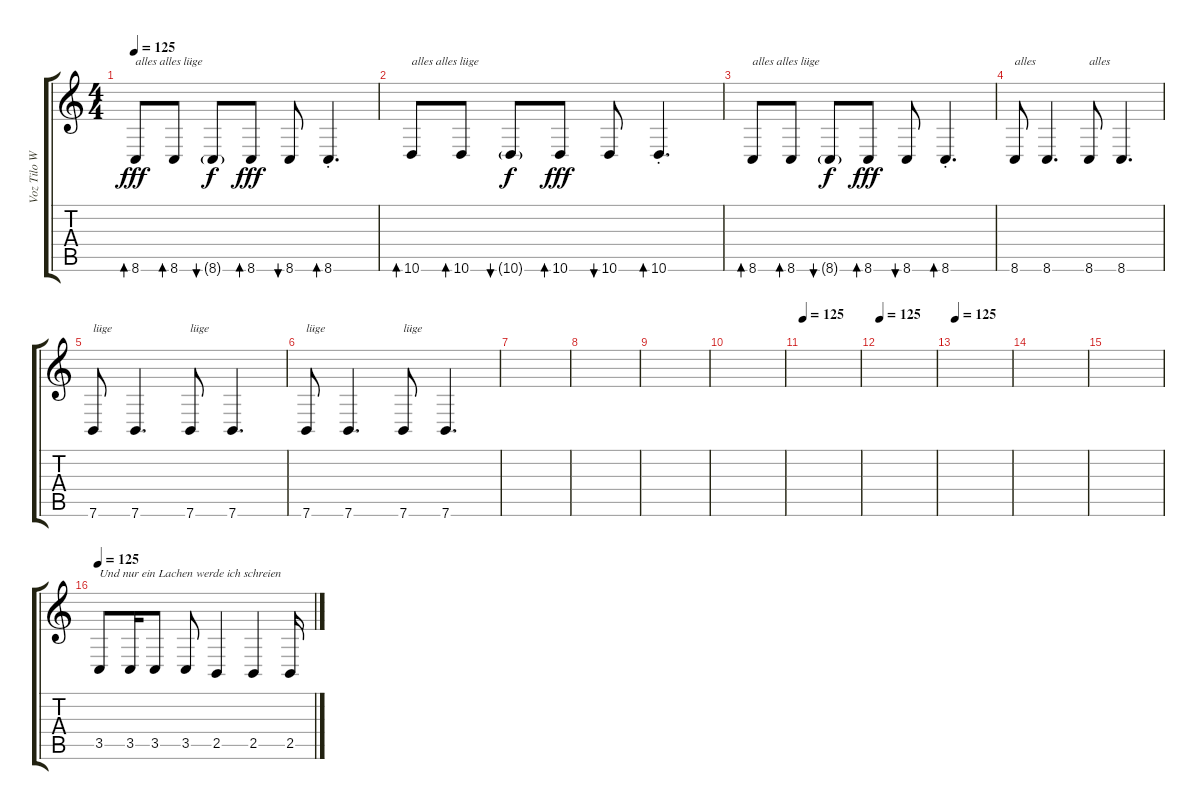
\track ("Voz Tilo Wolf" "Voz Tilo W") {instrument stringensemble1}
\staff {score tabs}
\tuning (E4 B3 G3 D3 A2 E2) {hide}
\ts (4 4)
\tempo 125
\clef g2
\ks c
8.6.8{bd 60 txt "alles alles lüge" dy fff} 8.6.8{bd 60} 8.6{g}.8{bu 60 dy f} 8.6.8{bd 60 dy fff} 8.6.8{bu 60} 8.6{st}.4{d bd 60} |
10.6.8{bd 60 txt "alles alles lüge"} 10.6.8{bd 60} 10.6{g}.8{bu 60 dy f} 10.6.8{bd 60 dy fff} 10.6.8{bu 60} 10.6{st}.4{d bd 60} |
8.6.8{bd 60 txt "alles alles lüge"} 8.6.8{bd 60} 8.6{g}.8{bu 60 dy f} 8.6.8{bd 60 dy fff} 8.6.8{bu 60} 8.6{st}.4{d bd 60} |
8.6.8{txt "alles"} 8.6.4{d} 8.6.8{txt "alles "} 8.6.4{d} |
7.6.8{txt "lüge"} 7.6.4{d} 7.6.8{txt "lüge"} 7.6.4{d} |
7.6.8{txt "lüge"} 7.6.4{d} 7.6.8{txt "lüge"} 7.6.4{d} |
|
|
|
|
\tempo 125
|
\tempo 125
|
\tempo 125
|
|
|
\tempo 125
3.5.8{txt "Und nur ein Lachen werde ich schreien "} 3.5.16 3.5.8 3.5.8 2.5.4 2.5.4 2.5.16
